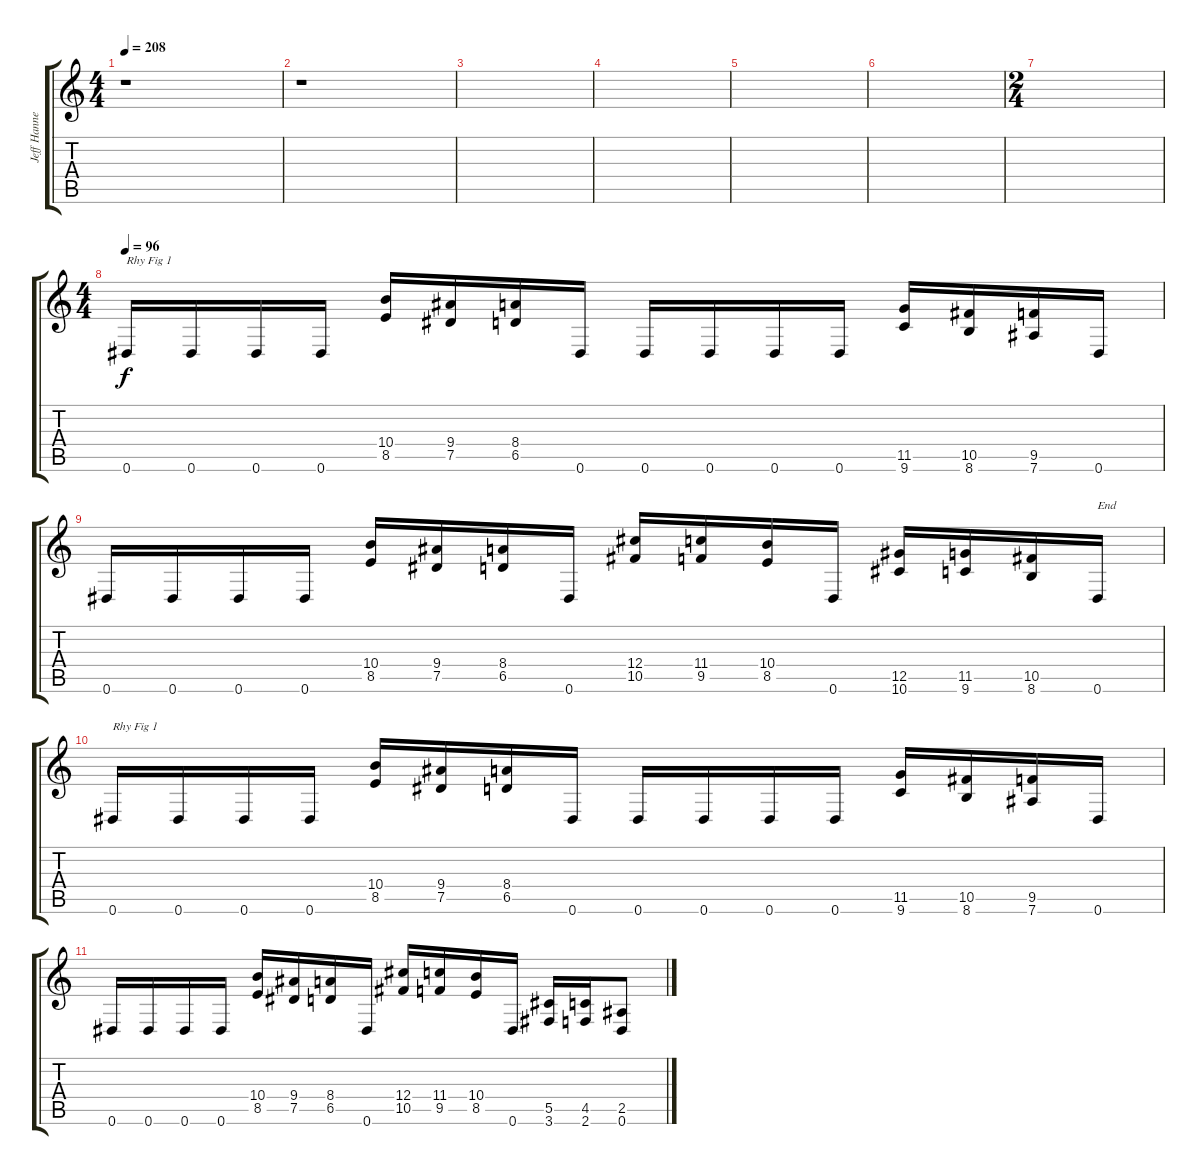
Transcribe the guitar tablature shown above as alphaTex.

\track ("Jeff Hanneman" "Jeff Hanne") {instrument distortionguitar}
\staff {score tabs}
\tuning (Eb4 Bb3 Gb3 Db3 Ab2 Eb2) {hide}
\ts (4 4)
\tempo 208
\clef g2
\ks c
r.1{dy f} |
r.1 |
|
|
|
|
\ts (2 4)
|
\ts (4 4)
\tempo 96
0.6.16{txt "Rhy Fig 1"} 0.6.16 0.6.16 0.6.16 (10.4 8.5).16 (9.4 7.5).16 (8.4 6.5).16 0.6.16 0.6.16 0.6.16 0.6.16 0.6.16 (11.5 9.6).16 (10.5 8.6).16 (9.5 7.6).16 0.6.16 |
0.6.16 0.6.16 0.6.16 0.6.16 (10.4 8.5).16 (9.4 7.5).16 (8.4 6.5).16 0.6.16 (12.4 10.5).16 (11.4 9.5).16 (10.4 8.5).16 0.6.16 (12.5 10.6).16 (11.5 9.6).16 (10.5 8.6).16 0.6.16{txt "End"} |
0.6.16{txt "Rhy Fig 1"} 0.6.16 0.6.16 0.6.16 (10.4 8.5).16 (9.4 7.5).16 (8.4 6.5).16 0.6.16 0.6.16 0.6.16 0.6.16 0.6.16 (11.5 9.6).16 (10.5 8.6).16 (9.5 7.6).16 0.6.16 |
0.6.16 0.6.16 0.6.16 0.6.16 (10.4 8.5).16 (9.4 7.5).16 (8.4 6.5).16 0.6.16 (12.4 10.5).16 (11.4 9.5).16 (10.4 8.5).16 0.6.16 (5.5 3.6).16 (4.5 2.6).16 (2.5 0.6).8
